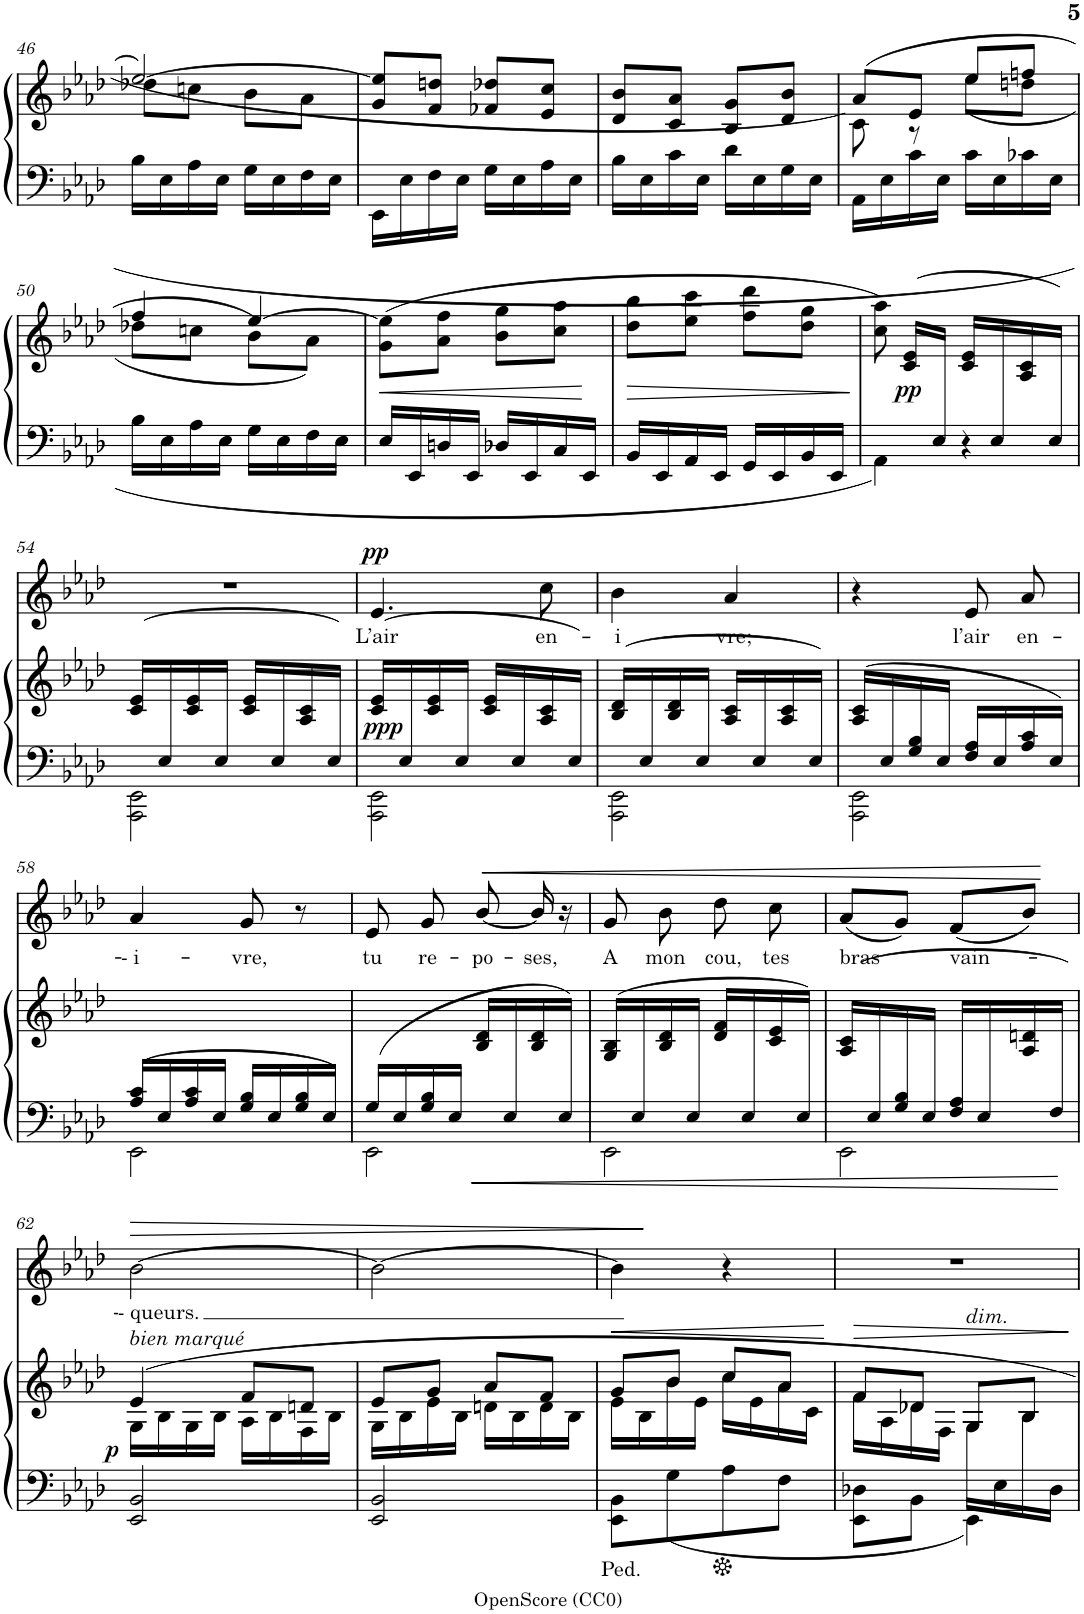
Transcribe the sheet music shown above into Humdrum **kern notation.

**kern	**kern	**dynam	**kern	**text	**dynam
*part2	*part2	*part2	*part1	*part1	*part1
*staff3	*staff2	*staff2/3	*staff1	*staff1	*staff1
*I"Piano	*	*	*I"Chant Voice	*	*
*I'Pno	*	*	*	*	*
!!LO:PB:g=z
*clefF4	*clefG2	*	*clefG2	*	*
*k[b-e-a-d-]	*k[b-e-a-d-]	*	*k[b-e-a-d-]	*	*
*M2/4	*M2/4	*	*M2/4	*	*
=46	=46	=46	=46	=46	=46
*	*^	*	*	*	*
16B-\LL	2ee-/_	8dd-X\L	.	2r	.	.
16E-\	.	.	.	.	.	.
16A-\	.	8ccn\J	.	.	.	.
16E-\JJ	.	.	.	.	.	.
16G\LL	.	8b-\L	.	.	.	.
16E-\	.	.	.	.	.	.
16F\	.	8a-\J	.	.	.	.
16E-\JJ	.	.	.	.	.	.
*	*v	*v	*	*	*	*
=47	=47	=47	=47	=47	=47
16EE-\LL	8g/ 8ee-/]L	.	2r	.	.
16E-\	.	.	.	.	.
16F\	8f/ 8ddn/J	.	.	.	.
16E-\JJ	.	.	.	.	.
16G\LL	8f-X/ 8dd-X/L	.	.	.	.
16E-\	.	.	.	.	.
16A-\	8e-/ 8cc/J	.	.	.	.
16E-\JJ	.	.	.	.	.
=48	=48	=48	=48	=48	=48
16B-\LL	8d-/ 8b-/L	.	2r	.	.
16E-\	.	.	.	.	.
16c\	8c/ 8a-/J	.	.	.	.
16E-\JJ	.	.	.	.	.
16d-\LL	8B-/ 8g/L	.	.	.	.
16E-\	.	.	.	.	.
16G\	8d-/ 8b-/J	.	.	.	.
16E-\JJ	.	.	.	.	.
=49	=49	=49	=49	=49	=49
*	*^	*	*	*	*
16AA-\LL	(8a-/L	8c\	.	2r	.	.
16E-\	.	.	.	.	.	.
16c\	8e-/J	8r	.	.	.	.
16E-\JJ	.	.	.	.	.	.
16c\LL	8ee-/L	(8ee-\L	.	.	.	.
16E-\	.	.	.	.	.	.
16c-X\	8ffn/J	8ddn\J	.	.	.	.
16E-\JJ	.	.	.	.	.	.
!!LO:LB:g=z
=50	=50	=50	=50	=50	=50	=50
16B-\LL	4ff/	8dd-X\L	.	2r	.	.
16E-\	.	.	.	.	.	.
16A-\	.	8ccn\J	.	.	.	.
16E-\JJ	.	.	.	.	.	.
16G\LL	[4ee-/)	8b-\L	.	.	.	.
16E-\	.	.	.	.	.	.
16F\	.	8a-\J)	.	.	.	.
16E-\JJ	.	.	.	.	.	.
*	*v	*v	*	*	*	*
=51	=51	=51	=51	=51	=51
!	!	!LO:HP:b	!	!	!
16E-/LL	(8g\ 8ee-\]L	<	2r	.	.
16EE-/	.	.	.	.	.
16Dn/	8a-\ 8ff\J	.	.	.	.
16EE-/JJ	.	.	.	.	.
16D-X/LL	8b-\ 8gg\L	.	.	.	.
16EE-/	.	.	.	.	.
16C/	8cc\ 8aa-\J	.	.	.	.
16EE-/JJ	.	.	.	.	.
.	.	[	.	.	.
=52	=52	=52	=52	=52	=52
!	!	!LO:HP:b	!	!	!
16BB-/LL	8dd-\ 8bb-\L	>	2r	.	.
16EE-/	.	.	.	.	.
16AA-/	8ee-\ 8ccc\J	.	.	.	.
16EE-/JJ	.	.	.	.	.
16GG/LL	8ff\ 8ddd-\L	.	.	.	.
16EE-/	.	.	.	.	.
16BB-/	8dd-\ 8gg\J	.	.	.	.
16EE-/JJ	.	.	.	.	.
.	.	]	.	.	.
=53	=53	=53	=53	=53	=53
*^	*	*	*	*	*
8.ryy	4AA-\	8cc\ 8aa-\)	.	2r	.	.
!	!	!	!LO:DY:b	!	!	!
.	.	(16c/ 16e-/LL	pp	.	.	.
16E-/JJ	.	16ryy	.	.	.	.
16ryy	4r	16c/ 16e-/LL	.	.	.	.
16E-/	.	16ryy	.	.	.	.
16ryy	.	16A-/ 16c/	.	.	.	.
16E-/JJ)	.	16ryy	.	.	.	.
!!LO:LB:g=z
=54	=54	=54	=54	=54	=54	=54
16ryy	2AAA-\ 2EE-\	(16c/ 16e-/LL	.	2r	.	.
16E-/	.	16ryy	.	.	.	.
16ryy	.	16c/ 16e-/	.	.	.	.
16E-/JJ	.	16ryy	.	.	.	.
16ryy	.	16c/ 16e-/LL	.	.	.	.
16E-/	.	16ryy	.	.	.	.
16ryy	.	16A-/ 16c/	.	.	.	.
16E-/JJ)	.	16ryy	.	.	.	.
=55	=55	=55	=55	=55	=55	=55
!	!	!	!LO:DY:b	!	!LO:LY:b	!LO:DY:a
16ryy	2AAA-\ 2EE-\	(16c/ 16e-/LL	ppp	4.e-/	L’air	pp
16E-/	.	16ryy	.	.	.	.
16ryy	.	16c/ 16e-/	.	.	.	.
16E-/JJ	.	16ryy	.	.	.	.
16ryy	.	16c/ 16e-/LL	.	.	.	.
16E-/	.	16ryy	.	.	.	.
!	!	!	!	!	!LO:LY:b	!
16ryy	.	16A-/ 16c/	.	8cc\	en-	.
16E-/JJ)	.	16ryy	.	.	.	.
=56	=56	=56	=56	=56	=56	=56
!	!	!	!	!	!LO:LY:b	!
16ryy	2AAA-\ 2EE-\	(16B-/ 16d-/LL	.	4b-\	-i-	.
16E-/	.	16ryy	.	.	.	.
16ryy	.	16B-/ 16d-/	.	.	.	.
16E-/JJ	.	16ryy	.	.	.	.
!	!	!	!	!	!LO:LY:b	!
16ryy	.	16A-/ 16c/LL	.	4a-/	-vre;	.
16E-/	.	16ryy	.	.	.	.
16ryy	.	16A-/ 16c/	.	.	.	.
16E-/JJ)	.	16ryy	.	.	.	.
=57	=57	=57	=57	=57	=57	=57
16ryy	2AAA-\ 2EE-\	(16A-/ 16c/LL	.	4r	.	.
16E-/	.	4..ryy	.	.	.	.
16G/ 16B-/	.	.	.	.	.	.
16E-/JJ	.	.	.	.	.	.
!	!	!	!	!	!LO:LY:b	!
16F/ 16A-/LL	.	.	.	8e-/	l’air	.
16E-/	.	.	.	.	.	.
!	!	!	!	!	!LO:LY:b	!
16A-/ 16c/	.	.	.	8a-/	en-	.
16E-/JJ)	.	.	.	.	.	.
!!LO:LB:g=z
=58	=58	=58	=58	=58	=58	=58
!	!	!	!	!	!LO:LY:b	!
16A-/ 16c/LL	2EE-\	2ryy	.	4a-/	-- i-	.
16E-/	.	.	.	.	.	.
16A-/ 16c/	.	.	.	.	.	.
16E-/JJ	.	.	.	.	.	.
!	!	!	!	!	!LO:LY:b	!
16G/ 16B-/LL	.	.	.	8g/	-vre,	.
16E-/	.	.	.	.	.	.
16G/ 16B-/	.	.	.	8r	.	.
16E-/JJ	.	.	.	.	.	.
=59	=59	=59	=59	=59	=59	=59
!	!	!	!	!	!LO:LY:b	!
16G/LL	2EE-\	4ryy	.	8e-/	tu	.
16E-/	.	.	.	.	.	.
!	!	!	!	!	!LO:LY:b	!
16G/ 16B-/	.	.	.	8g/	re-	.
16E-/JJ	.	.	.	.	.	.
!	!	!	!	!	!LO:LY:b	!LO:HP:b
16ryy	.	16B-/ 16d-/LL	.	[8b-/	-po-	<
16E-/	.	16ryy	.	.	.	.
!	!	!	!	!	!LO:LY:b	!
16ryy	.	16B-/ 16d-/	.	16b-/]	-ses,	.
16E-/JJ	.	16ryy	.	16r	.	.
=60	=60	=60	=60	=60	=60	=60
!	!	!	!	!	!LO:LY:b	!
16ryy	2EE-\	(16G/ 16B-/LL	.	8g/	A	.
16E-/	.	16ryy	.	.	.	.
!	!	!	!	!	!LO:LY:b	!
16ryy	.	16B-/ 16d-/	.	8b-\	mon	.
16E-/JJ	.	16ryy	.	.	.	.
!	!	!	!	!	!LO:LY:b	!
16ryy	.	16d-/ 16f/LL	.	8dd-\	cou,	.
16E-/	.	16ryy	.	.	.	.
!	!	!	!	!	!LO:LY:b	!
16ryy	.	16c/ 16e-/	.	8cc\	tes	.
16E-/JJ)	.	16ryy	.	.	.	.
=61	=61	=61	=61	=61	=61	=61
!	!	!	!	!	!LO:LY:b	!
16ryy	2EE-\	(16A-/ 16c/LL	.	(8a-/L	bras	.
16E-/	.	16ryy	.	.	.	.
16G/ 16B-/	.	.	.	8g/J)	.	.
16E-/JJ	.	.	.	.	.	.
!	!	!	!	!	!LO:LY:b	!
16F/ 16A-/LL	.	.	.	(8f/L	vain-	.
16E-/	.	.	.	.	.	.
16ryy	.	16A-/ 16dn/	.	8b-/J)	.	.
16F/JJ)	.	16ryy	.	.	.	.
*v	*v	*	*	*	*	*
.	.	.	.	.	[
!!LO:LB:g=z
=62	=62	=62	=62	=62	=62
*	*^	*	*	*	*
!	!LO:TX:a:i:t=bien marqué	!	!	!	!	!
!	!	!	!LO:DY:b	!	!LO:LY:b	!LO:HP:b
2EE-/ 2BB-/	4e-/	16G\LL	p	[2b-\	-- queurs.	>
.	.	16B-\	.	.	.	.
.	.	16G\	.	.	.	.
.	.	16B-\JJ	.	.	.	.
.	8f/L	16A-\LL	.	.	.	.
.	.	16B-\	.	.	.	.
.	8dn/J	16F\	.	.	.	.
.	.	16B-\JJ	.	.	.	.
=63	=63	=63	=63	=63	=63	=63
2EE-/ 2BB-/	8e-/L	16G\LL	.	2b-\_	.	.
.	.	16B-\	.	.	.	.
.	8g/J	16e-\	.	.	.	.
.	.	16B-\JJ	.	.	.	.
.	8a-/L	16dn\LL	.	.	.	.
.	.	16B-\	.	.	.	.
.	8f/J	16d\	.	.	.	.
.	.	16B-\JJ	.	.	.	.
=64	=64	=64	=64	=64	=64	=64
!	!	!	!LO:HP:b	!	!	!
8EE-\ 8BB-\L	8g/L	16e-\LL	<	4b-\]	.	.
.	.	16B-\	.	.	.	.
8G\	8b-/J	16b-\	.	.	.	.
.	.	16e-\JJ	.	.	.	.
8A-\	8cc/L	16cc\LL	.	4r	.	]
.	.	16e-\	.	.	.	.
8F\J	8a-/J	16a-\	.	.	.	.
.	.	16c\JJ	.	.	.	.
*	*v	*v	*	*	*	*
.	.	[	.	.	.
=65	=65	=65	=65	=65	=65
*^	*	*	*	*	*
!	!	!	!LO:HP:b	!	!	!
*	*	*^	*	*	*	*
16ryy	8EE-\ 8D-X\L	8f/L	16f\LL	>	2r	.	.
.	.	.	16A-\	.	.	.	.
.	8BB-\J	8d-X/J	16d-\	.	.	.	.
.	.	.	16F\JJ	.	.	.	.
!	!	!LO:TX:a:i:t=dim.	!	!	!	!	!
.	4EE-\	8G/L	16G\LL	.	.	.	.
16E-\	.	.	16ryy	.	.	.	.
16ryy	.	8B-/J	16B-\	.	.	.	.
16D-\JJ	.	.	16ryy	.	.	.	.
*v	*v	*	*	*	*	*	*
*	*v	*v	*	*	*	*
.	.	]	.	.	.
=	=	=	=	=	=
*-	*-	*-	*-	*-	*-
